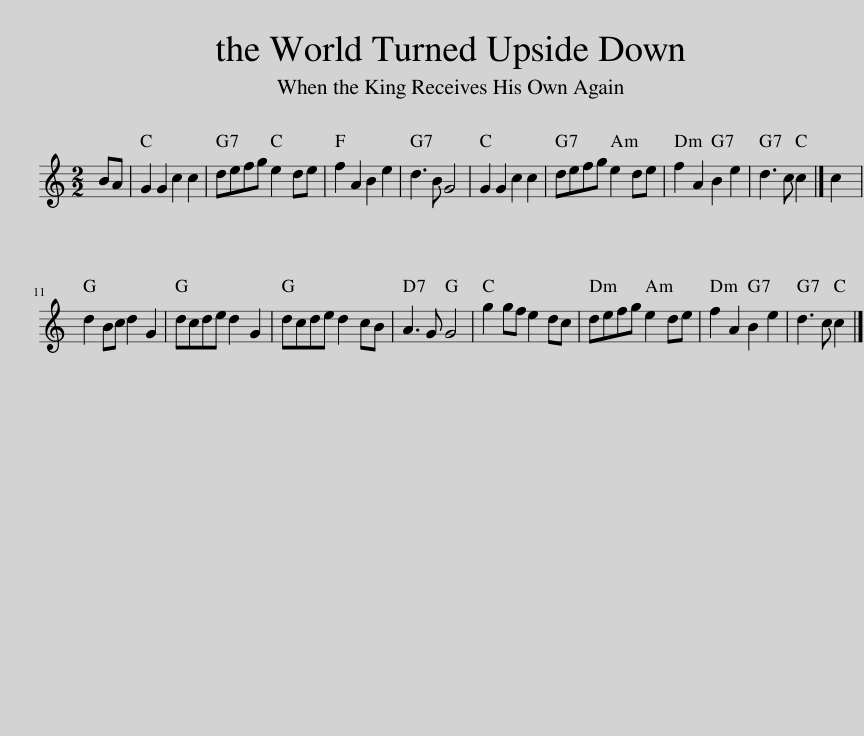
X:1
L:1/8
M:2/2
I:linebreak $
K:C
V:1 treble
V:1
 BA | G2 G2 c2 c2 | defg e2 de | f2 A2 B2 e2 | d3 B G4 | %5
 G2 G2 c2 c2 | defg e2 de | f2 A2 B2 e2 | d3 c c2 |] c2 |$ %10
 d2 Bc d2 G2 | dcde d2 G2 | dcde d2 cB | A3 G G4 | g2 gf e2 dc | %15
 defg e2 de | f2 A2 B2 e2 | d3 c c2 |] %18
